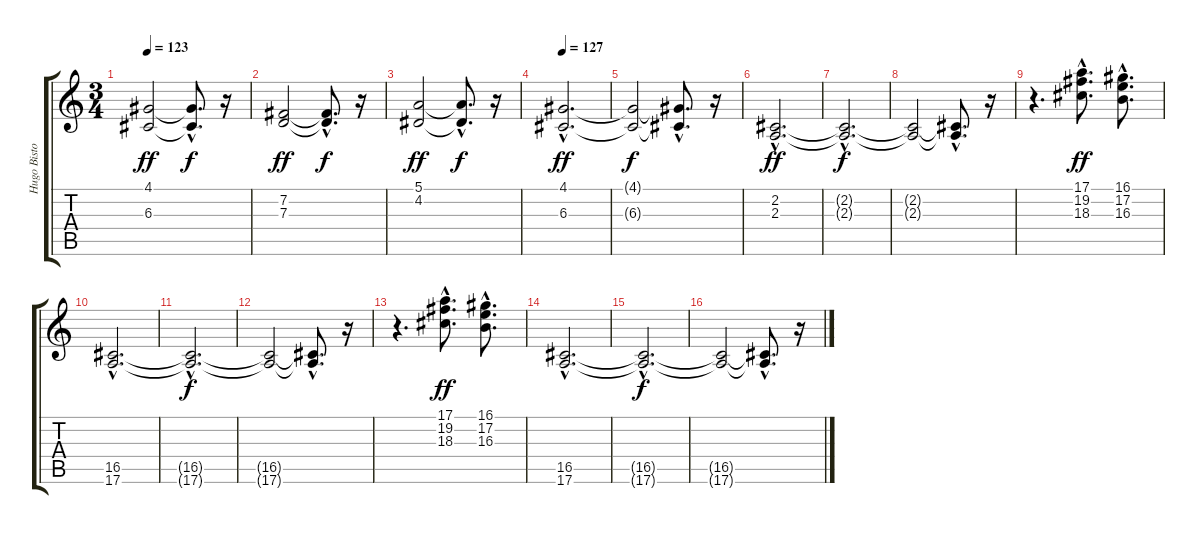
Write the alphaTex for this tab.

\track ("Hugo Bistolfi" "Hugo Bisto") {instrument stringensemble1}
\staff {score tabs}
\tuning (E4 B3 G3 D3 A2 E2) {hide}
\ts (3 4)
\tempo 123
\clef g2
\ks c
(4.1 6.3).2{dy ff} (4.1{hac t} 6.3{hac t}).8{d dy f} r.16 |
(7.2 7.3).2{dy ff} (7.2{hac t} 7.3{hac t}).8{d dy f} r.16 |
(5.1 4.2).2{dy ff} (5.1{hac t} 4.2{hac t}).8{d dy f} r.16 |
\tempo 127
(4.1{hac} 6.3{hac}).2{d dy ff} |
(4.1{t} 6.3{t}).2{dy f} (4.1{hac t} 6.3{hac t}).8{d} r.16 |
(2.2{hac} 2.3{hac}).2{d dy ff} |
(2.2{hac t} 2.3{hac t}).2{d dy f} |
(2.2{t} 2.3{t}).2 (2.2{hac t} 2.3{hac t}).8{d} r.16 |
r.4{d} (17.1{hac} 19.2{hac} 18.3{hac}).8{d dy ff} (16.1{hac} 17.2{hac} 16.3{hac}).8{d} |
(16.5{hac} 17.6{hac}).2{d} |
(16.5{hac t} 17.6{hac t}).2{d dy f} |
(16.5{t} 17.6{t}).2 (16.5{hac t} 17.6{hac t}).8{d} r.16 |
r.4{d} (17.1{hac} 19.2{hac} 18.3{hac}).8{d dy ff} (16.1{hac} 17.2{hac} 16.3{hac}).8{d} |
(16.5{hac} 17.6{hac}).2{d} |
(16.5{hac t} 17.6{hac t}).2{d dy f} |
(16.5{t} 17.6{t}).2 (16.5{hac t} 17.6{hac t}).8{d} r.16
